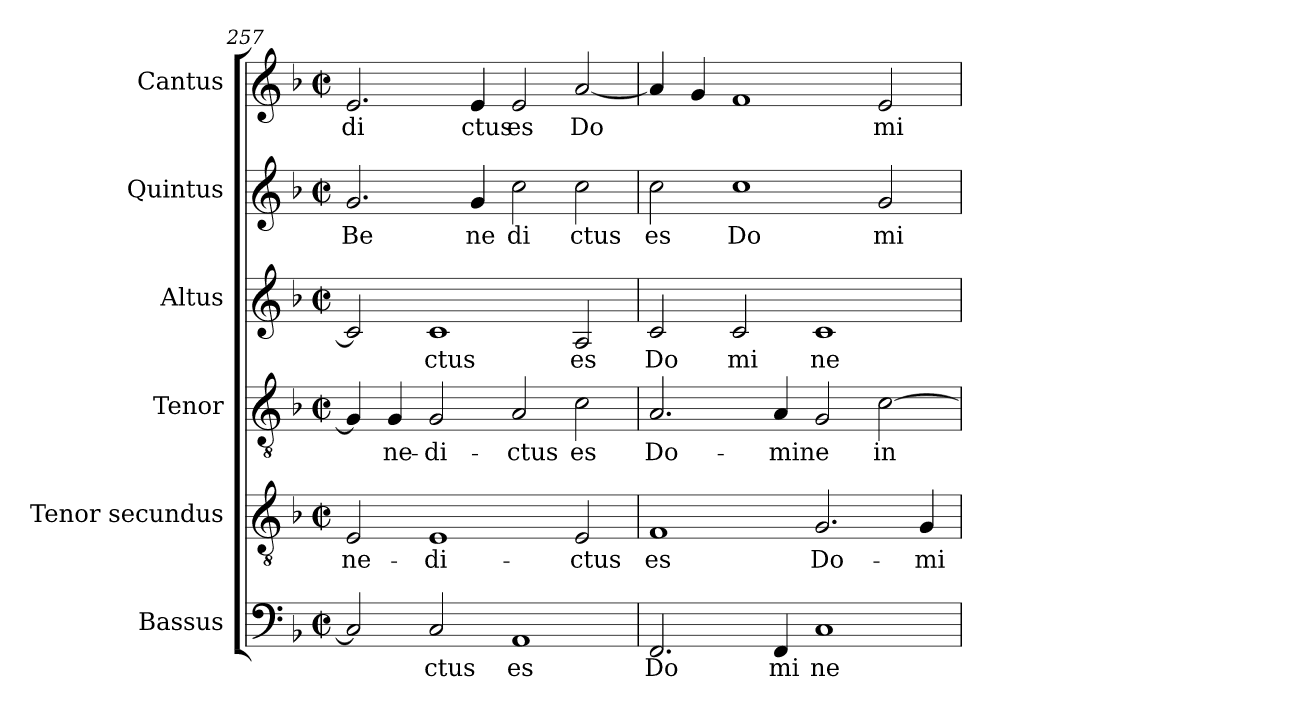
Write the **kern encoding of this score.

**kern	**text	**kern	**text	**kern	**text	**kern	**text	**kern	**text	**kern	**text
*part6	*part6	*part5	*part5	*part4	*part4	*part3	*part3	*part2	*part2	*part1	*part1
*staff6	*staff6	*staff5	*staff5	*staff4	*staff4	*staff3	*staff3	*staff2	*staff2	*staff1	*staff1
*I"Bassus	*	*I"Tenor  secundus	*	*I"Tenor	*	*I"Altus	*	*I"Quintus	*	*I"Cantus	*
*I'B	*	*	*	*I'T	*	*I'A	*	*I'Q	*	*I'C	*
*clefF4	*	*clefGv2	*	*clefGv2	*	*clefG2	*	*clefG2	*	*clefG2	*
*k[b-]	*	*k[b-]	*	*k[b-]	*	*k[b-]	*	*k[b-]	*	*k[b-]	*
*F:	*	*F:	*	*F:	*	*F:	*	*F:	*	*F:	*
*M2/2	*	*M2/2	*	*M2/2	*	*M2/2	*	*M2/2	*	*M2/2	*
*met(c|)	*	*met(c|)	*	*met(c|)	*	*met(c|)	*	*met(c|)	*	*met(c|)	*
=257	=257	=257	=257	=257	=257	=257	=257	=257	=257	=257	=257
!	!LO:LY:b:cj	!	!LO:LY:b:cj	!	!LO:LY:b:cj	!	!LO:LY:b:cj	!	!LO:LY:b:cj	!	!LO:LY:b:cj
2C/]	.	2E/	-ne-	4G/]	--	2c/]	.	2.g/	Be	2.e/	di
!	!	!	!	!	!LO:LY:b:cj	!	!	!	!	!	!
.	.	.	.	4G/	-ne-	.	.	.	.	.	.
!	!LO:LY:b:cj	!	!LO:LY:b:cj	!	!LO:LY:b:cj	!	!LO:LY:b:cj	!	!	!	!
2C/	ctus	1E	-di-	2G/	-di-	1c	ctus	.	.	.	.
!	!	!	!	!	!	!	!	!	!LO:LY:b:cj	!	!LO:LY:b:cj
.	.	.	.	.	.	.	.	4g/	ne	4e/	ctus
!	!LO:LY:b:cj	!	!	!	!LO:LY:b:cj	!	!	!	!LO:LY:b:cj	!	!LO:LY:b:cj
1AA	es	.	.	2A/	-ctus	.	.	2cc\	di	2e/	es
!	!	!	!LO:LY:b:cj	!	!LO:LY:b:cj	!	!LO:LY:b:cj	!	!LO:LY:b:cj	!	!LO:LY:b:cj
.	.	2E/	-ctus	2c\	es	2A/	es	2cc\	ctus	[<2a/	Do
=258	=258	=258	=258	=258	=258	=258	=258	=258	=258	=258	=258
!	!LO:LY:b:cj	!	!LO:LY:b:cj	!	!LO:LY:b:cj	!	!LO:LY:b:cj	!	!LO:LY:b:cj	!	!LO:LY:b:cj
2.FF/	Do	1F	es	2.A/	Do-	2c/	Do	2cc\	es	4a/]	.
!	!	!	!	!	!	!	!	!	!	!	!LO:LY:b:cj
.	.	.	.	.	.	.	.	.	.	4g/	.
!	!	!	!	!	!	!	!LO:LY:b:cj	!	!LO:LY:b:cj	!	!LO:LY:b:cj
.	.	.	.	.	.	2c/	mi	1cc	Do	1f	.
!	!LO:LY:b:cj	!	!	!	!LO:LY:b:cj	!	!	!	!	!	!
4FF/	mi	.	.	4A/	-mine	.	.	.	.	.	.
!	!LO:LY:b:cj	!	!LO:LY:b:cj	!	!LO:LY:b:cj	!	!LO:LY:b:cj	!	!	!	!
1C	ne	2.G/	Do-	2G/	.	1c	ne	.	.	.	.
!	!	!	!	!	!LO:LY:b:cj	!	!	!	!LO:LY:b:cj	!	!LO:LY:b:cj
.	.	.	.	[>2c\	in	.	.	2g/	mi	2e/	mi
!	!	!	!LO:LY:b:cj	!	!	!	!	!	!	!	!
.	.	4G/	-mi-	.	.	.	.	.	.	.	.
=	=	=	=	=	=	=	=	=	=	=	=
*-	*-	*-	*-	*-	*-	*-	*-	*-	*-	*-	*-
